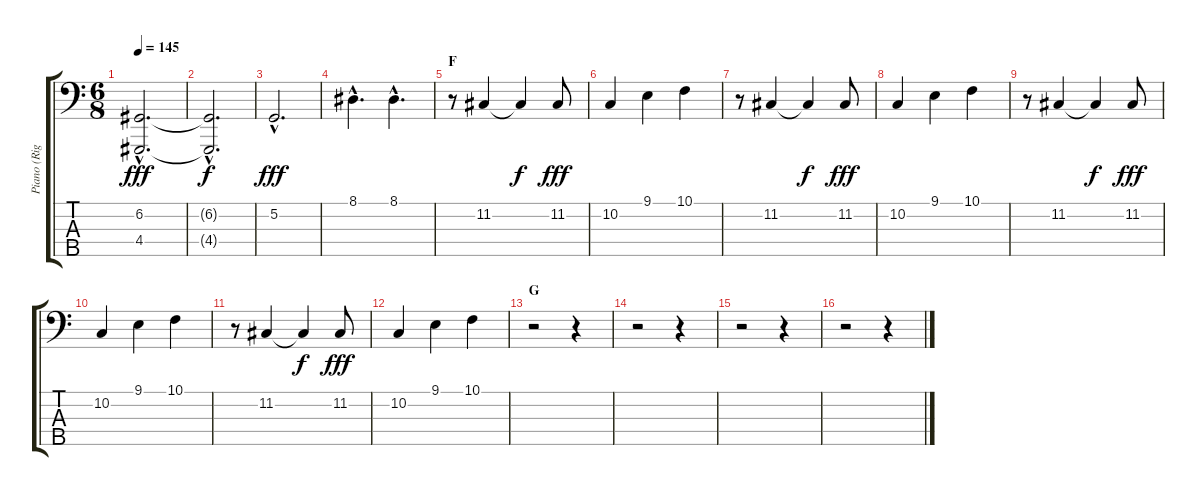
\track ("Piano (Right Hand)" "Piano (Rig") {instrument acousticgrandpiano}
\staff {score tabs}
\tuning (G2 D2 A1 E1 B0) {hide}
\ts (6 8)
\tempo 145
\clef f4
\ks c
(6.2{hac} 4.4{hac}).2{d dy fff} |
(6.2{hac t} 4.4{hac t}).2{d dy f} |
5.2{hac}.2{d dy fff} |
8.1{hac}.4{d} 8.1{hac}.4{d} |
\section ("" "F")
r.8 11.2.4 11.2{t}.4{dy f} 11.2.8{dy fff} |
10.2.4 9.1.4 10.1.4 |
r.8 11.2.4 11.2{t}.4{dy f} 11.2.8{dy fff} |
10.2.4 9.1.4 10.1.4 |
r.8 11.2.4 11.2{t}.4{dy f} 11.2.8{dy fff} |
10.2.4 9.1.4 10.1.4 |
r.8 11.2.4 11.2{t}.4{dy f} 11.2.8{dy fff} |
10.2.4 9.1.4 10.1.4 |
\section ("" "G")
r.2 r.4 |
r.2 r.4 |
r.2 r.4 |
r.2 r.4
